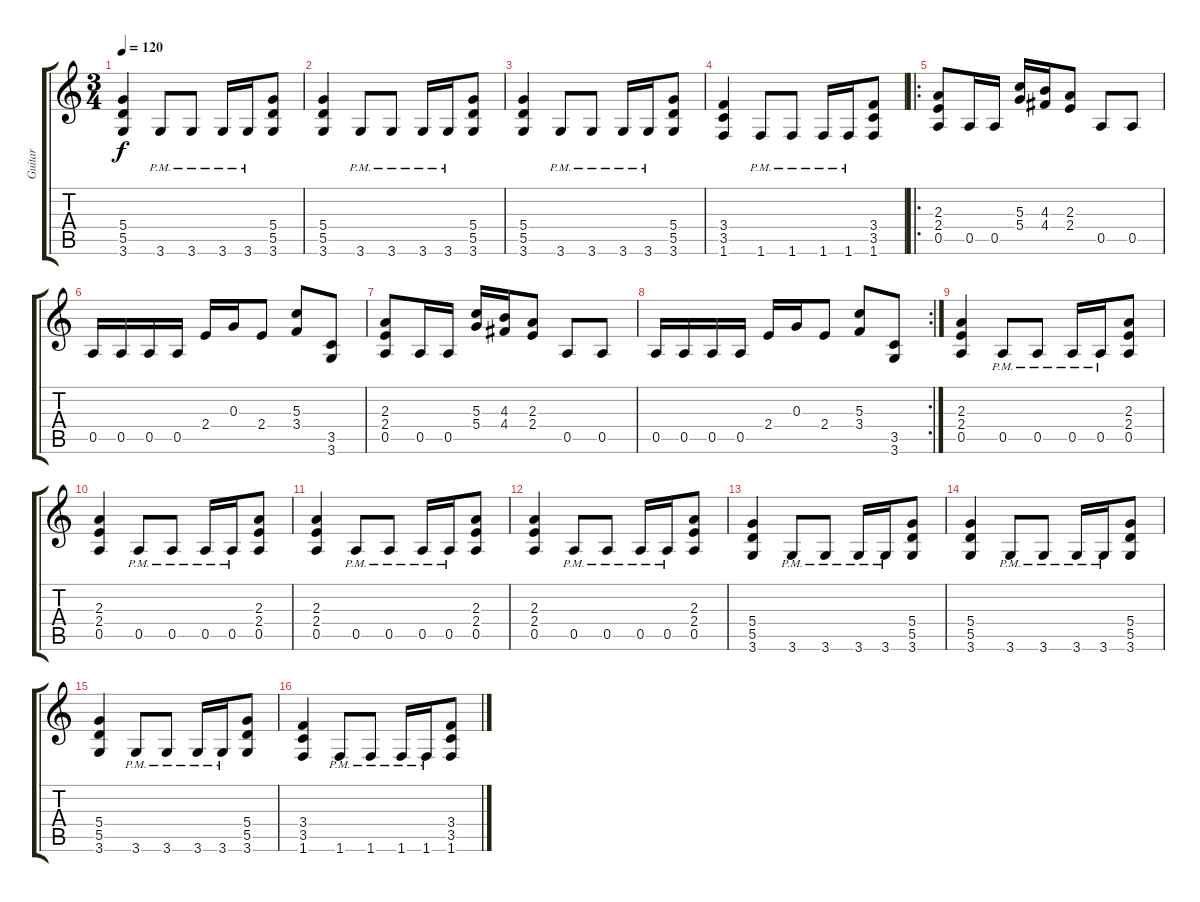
\track ("Guitar" "Guitar") {instrument distortionguitar}
\staff {score tabs}
\tuning (E4 B3 G3 D3 A2 E2) {hide}
\ts (3 4)
\tempo 120
\clef g2
\ks c
(5.4 5.5 3.6).4{dy f} 3.6{pm}.8 3.6{pm}.8 3.6{pm}.16 3.6{pm}.16 (5.4 5.5 3.6).8 |
(5.4 5.5 3.6).4 3.6{pm}.8 3.6{pm}.8 3.6{pm}.16 3.6{pm}.16 (5.4 5.5 3.6).8 |
(5.4 5.5 3.6).4 3.6{pm}.8 3.6{pm}.8 3.6{pm}.16 3.6{pm}.16 (5.4 5.5 3.6).8 |
(3.4 3.5 1.6).4 1.6{pm}.8 1.6{pm}.8 1.6{pm}.16 1.6{pm}.16 (3.4 3.5 1.6).8 |
\ro
(2.3 2.4 0.5).8{volume 15 instrument distortionguitar} 0.5.16 0.5.16 (5.3 5.4).16 (4.3 4.4).16 (2.3 2.4).8 0.5.8 0.5.8 |
0.5.16 0.5.16 0.5.16 0.5.16 2.4.16 0.3.16 2.4.8 (5.3 3.4).8 (3.5 3.6).8 |
(2.3 2.4 0.5).8{volume 15 instrument distortionguitar} 0.5.16 0.5.16 (5.3 5.4).16 (4.3 4.4).16 (2.3 2.4).8 0.5.8 0.5.8 |
\rc 2
0.5.16 0.5.16 0.5.16 0.5.16 2.4.16 0.3.16 2.4.8 (5.3 3.4).8 (3.5 3.6).8 |
(2.3 2.4 0.5).4{volume 15} 0.5{pm}.8 0.5{pm}.8 0.5{pm}.16 0.5{pm}.16 (2.3 2.4 0.5).8 |
(2.3 2.4 0.5).4 0.5{pm}.8 0.5{pm}.8 0.5{pm}.16 0.5{pm}.16 (2.3 2.4 0.5).8 |
(2.3 2.4 0.5).4 0.5{pm}.8 0.5{pm}.8 0.5{pm}.16 0.5{pm}.16 (2.3 2.4 0.5).8 |
(2.3 2.4 0.5).4 0.5{pm}.8 0.5{pm}.8 0.5{pm}.16 0.5{pm}.16 (2.3 2.4 0.5).8 |
(5.4 5.5 3.6).4 3.6{pm}.8 3.6{pm}.8 3.6{pm}.16 3.6{pm}.16 (5.4 5.5 3.6).8 |
(5.4 5.5 3.6).4 3.6{pm}.8 3.6{pm}.8 3.6{pm}.16 3.6{pm}.16 (5.4 5.5 3.6).8 |
(5.4 5.5 3.6).4 3.6{pm}.8 3.6{pm}.8 3.6{pm}.16 3.6{pm}.16 (5.4 5.5 3.6).8 |
(3.4 3.5 1.6).4 1.6{pm}.8 1.6{pm}.8 1.6{pm}.16 1.6{pm}.16 (3.4 3.5 1.6).8
